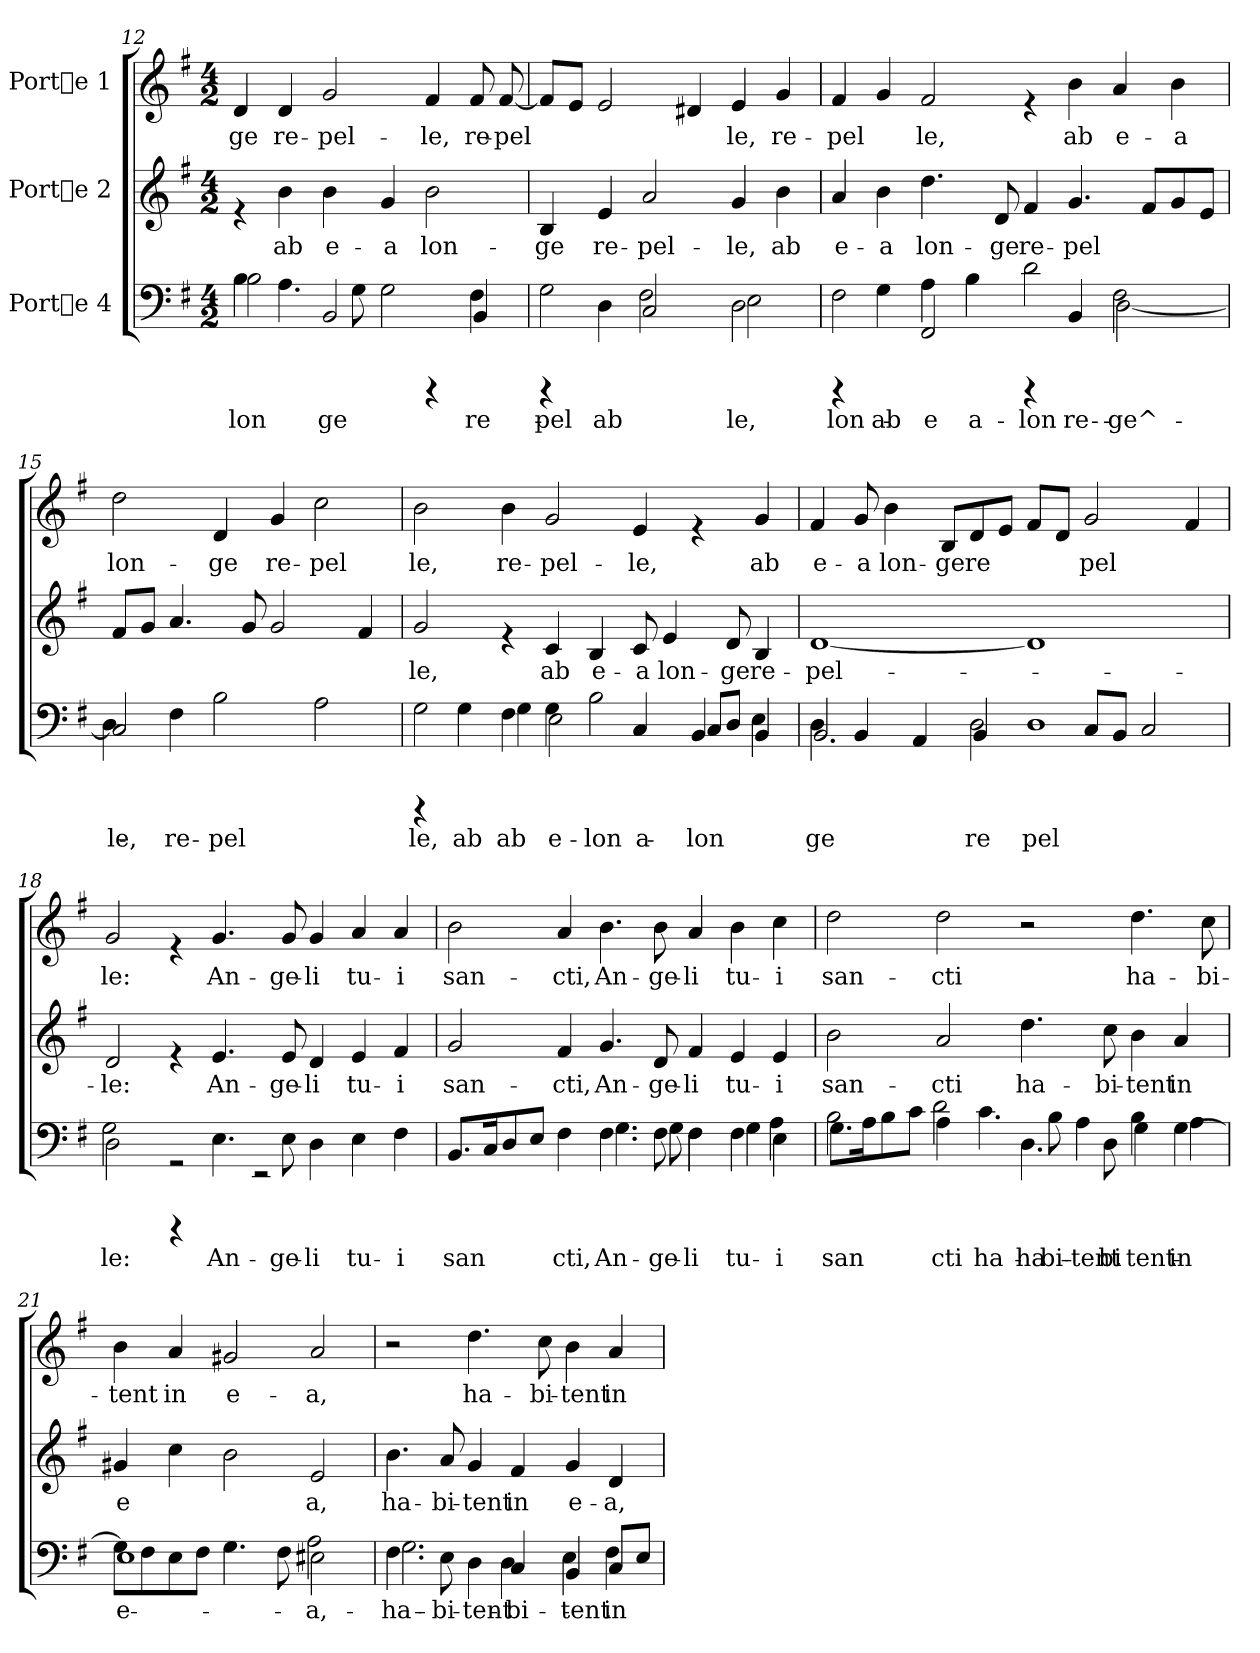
**kern	**text	**kern	**text	**kern	**text
*part3	*part3	*part2	*part2	*part1	*part1
*staff3	*staff3	*staff2	*staff2	*staff1	*staff1
*I"Porte 4	*	*I"Porte 2	*	*I"Porte 1	*
*clefF4	*	*clefG2	*	*clefG2	*
*k[f#]	*	*k[f#]	*	*k[f#]	*
*G:	*	*G:	*	*G:	*
*M4/2	*	*M4/2	*	*M4/2	*
=12	=12	=12	=12	=12	=12
!	!LO:LY:b:cj	!	!	!	!
*^	*	*	*	*	*
!	!	!LO:LY:b:cj	!	!	!	!LO:LY:b:cj
4B\	2B\	lon-	4re	.	4d/	-ge
!	!	!LO:LY:b:cj	!	!LO:LY:b:cj	!	!LO:LY:b:cj
4.A\	.	--	4b\	ab	4d/	re-
!	!	!LO:LY:b:cj	!	!LO:LY:b:cj	!	!LO:LY:b:cj
.	2BB/	-ge	4b\	e-	2g/	-pel-
!	!	!LO:LY:b:cj	!	!	!	!
8G\	.	-	.	.	.	.
!	!	!LO:LY:b:cj	!	!LO:LY:b:cj	!	!
2G\	.	--	4g/	-a	.	.
!	!	!	!	!LO:LY:b:cj	!	!LO:LY:b:cj
.	4rBBBB	.	2b\	lon-	4f#/	-le,
!	!	!LO:LY:b:cj	!	!	!	!
!	!	!LO:LY:b:cj	!	!	!	!LO:LY:b:cj
4F#\	4BB/	re-	.	.	8f#/L	re-
!	!	!	!	!	!	!LO:LY:b:cj
.	.	.	.	.	[<8f#/	-pel
=13	=13	=13	=13	=13	=13	=13
!	!	!LO:LY:b:cj	!	!LO:LY:b:cj	!	!
4rBBBB	2G\	-pel	4B/	-ge	8f#/L]	.
!	!	!	!	!	!	!LO:LY:b:cj
.	.	.	.	.	8e/J	-
!	!	!LO:LY:b:cj	!	!LO:LY:b:cj	!	!LO:LY:b:cj
4D\	.	ab	4e/	re-	2e/	--
!	!	!LO:LY:b:cj	!	!	!	!
!	!	!LO:LY:b:cj	!	!LO:LY:b:cj	!	!
2C/	2F#\	--	2a/	-pel-	.	.
!	!	!	!	!	!	!LO:LY:b:cj
.	.	.	.	.	4d#X/	--
!	!	!LO:LY:b:cj	!	!	!	!
!	!	!LO:LY:b:cj	!	!LO:LY:b:cj	!	!LO:LY:b:cj
2D\	2E\	le,	4g/	-le,	4e/	-le,
!	!	!	!	!LO:LY:b:cj	!	!LO:LY:b:cj
.	.	.	4b\	ab	4g/	re-
!!LO:PB:g=z
=14	=14	=14	=14	=14	=14	=14
!	!	!LO:LY:b:cj	!	!LO:LY:b:cj	!	!LO:LY:b:cj
2F#\	4rBBBB	lon-	4a/	e-	4f#/	-pel
!	!	!LO:LY:b:cj	!	!LO:LY:b:cj	!	!LO:LY:b:cj
.	4G\	-ab	4b\	-a	4g/	-
!	!	!LO:LY:b:cj	!	!	!	!
!	!	!LO:LY:b:cj	!	!LO:LY:b:cj	!	!LO:LY:b:cj
2FF#/	4A\	e-	4.dd\	lon-	2f#/	-le,
!	!	!LO:LY:b:cj	!	!	!	!
.	4B\	-a	.	.	.	.
!	!	!	!	!LO:LY:b:cj	!	!
.	.	.	8d/	-ge	.	.
!	!	!LO:LY:b:cj	!	!LO:LY:b:cj	!	!
4rBBBB	2d\	lon-	4f#/	re-	4re	.
!	!	!LO:LY:b:cj	!	!LO:LY:b:cj	!	!LO:LY:b:cj
4BB/	.	-re-	4.g/	-pel	4b\	ab
!	!	!LO:LY:b:cj	!	!	!	!
!	!	!LO:LY:b:cj	!	!	!	!LO:LY:b:cj
2F#\	[>2D\	-ge^	.	.	4a/	e-
!	!	!	!	!LO:LY:b:cj	!	!
.	.	.	8f#/L	-	.	.
!	!	!	!	!LO:LY:b:cj	!	!LO:LY:b:cj
.	.	.	8g/	--	4b\	-a
!	!	!	!	!LO:LY:b:cj	!	!
.	.	.	8e/J	--	.	.
!!LO:LB:g=z
=15	=15	=15	=15	=15	=15	=15
!	!	!LO:LY:b:cj	!	!LO:LY:b:cj	!	!LO:LY:b:cj
2C/	4D\]	le,	8f#/L	--	2dd\	lon-
!	!	!	!	!LO:LY:b:cj	!	!
.	.	.	8g/J	--	.	.
!	!	!LO:LY:b:cj	!	!LO:LY:b:cj	!	!
.	4F#\	re-	4.a/	--	.	.
!	!	!LO:LY:b:cj	!	!	!	!LO:LY:b:cj
1ryy	2B\	-pel	.	.	4d/	-ge
!	!	!	!	!LO:LY:b:cj	!	!
.	.	.	8g/	--	.	.
!	!	!	!	!LO:LY:b:cj	!	!LO:LY:b:cj
.	.	.	2g/	--	4g/	re-
!	!	!LO:LY:b:cj	!	!	!	!LO:LY:b:cj
.	2A\	-	.	.	2cc\	-pel
!	!	!	!	!LO:LY:b:cj	!	!
.	.	.	4f#/	--	.	.
=16	=16	=16	=16	=16	=16	=16
!	!	!LO:LY:b:cj	!	!LO:LY:b:cj	!	!LO:LY:b:cj
4rBBBB	2G\	-le,	2g/	-le,	2b\	le,
!	!	!LO:LY:b:cj	!	!	!	!
4G\	.	ab	.	.	.	.
!	!	!LO:LY:b:cj	!	!	!	!
!	!	!LO:LY:b:cj	!	!	!	!LO:LY:b:cj
4F#\	4G\	-ab	4re	.	4b\	re-
!	!	!LO:LY:b:cj	!	!	!	!
!	!	!LO:LY:b:cj	!	!LO:LY:b:cj	!	!LO:LY:b:cj
4G\	2E\	e-	4c/	ab	2g/	-pel-
!	!	!LO:LY:b:cj	!	!LO:LY:b:cj	!	!
2B\	.	-lon-	4B/	e-	.	.
!	!	!LO:LY:b:cj	!	!LO:LY:b:cj	!	!LO:LY:b:cj
.	4C/	-a	8c/	-a	4e/	-le,
!	!	!	!	!LO:LY:b:cj	!	!
.	.	.	4e/	lon-	.	.
!	!	!LO:LY:b:cj	!	!	!	!
!	!	!LO:LY:b:cj	!	!	!	!
4BB/	8C/L	lon	.	.	4re	.
!	!	!LO:LY:b:cj	!	!LO:LY:b:cj	!	!
.	8D/J	-	8d/	-ge	.	.
!	!	!LO:LY:b:cj	!	!	!	!
!	!	!LO:LY:b:cj	!	!LO:LY:b:cj	!	!LO:LY:b:cj
4BB/	4E\	--	4B/	re-	4g/	ab
=17	=17	=17	=17	=17	=17	=17
!	!	!LO:LY:b:cj	!	!	!	!
!	!	!LO:LY:b:cj	!	!LO:LY:b:cj	!	!LO:LY:b:cj
4D\	2.BB/	ge	[<1d	-pel-	4f#/	e-
!	!	!LO:LY:b:cj	!	!	!	!LO:LY:b:cj
4BB/	.	-	.	.	8g/	-a
!	!	!	!	!	!	!LO:LY:b:cj
.	.	.	.	.	4b\	lon-
!	!	!LO:LY:b:cj	!	!	!	!
4AA/	.	--	.	.	.	.
!	!	!	!	!	!	!LO:LY:b:cj
.	.	.	.	.	8B/L	-ge
!	!	!LO:LY:b:cj	!	!	!	!
!	!	!LO:LY:b:cj	!	!	!	!LO:LY:b:cj
2D\	4BB/	-re-	.	.	8d/	re
!	!	!	!	!	!	!LO:LY:b:cj
.	.	.	.	.	8e/J	-
!	!	!LO:LY:b:cj	!	!	!	!LO:LY:b:cj
.	1D	-pel-	1d]	.	8f#/L	--
!	!	!	!	!	!	!LO:LY:b:cj
.	.	.	.	.	8d/J	--
!	!	!LO:LY:b:cj	!	!	!	!LO:LY:b:cj
8C/L	.	--	.	.	2g/	-pel
!	!	!LO:LY:b:cj	!	!	!	!
8BB/J	.	--	.	.	.	.
!	!	!LO:LY:b:cj	!	!	!	!
2C/	.	--	.	.	.	.
!	!	!	!	!	!	!LO:LY:b:cj
.	.	.	.	.	4f#/	-
!!LO:LB:g=z
=18	=18	=18	=18	=18	=18	=18
!	!	!LO:LY:b:cj	!	!	!	!
!	!	!LO:LY:b:cj	!	!LO:LY:b:cj	!	!LO:LY:b:cj
2D\	2G\	le:	2d/	-le:	2g/	-le:
4rBBBB	2r	.	4re	.	4re	.
!	!	!LO:LY:b:cj	!	!LO:LY:b:cj	!	!LO:LY:b:cj
4.E\	.	An-	4.e/	An-	4.g/	An-
.	2r	.	.	.	.	.
!	!	!LO:LY:b:cj	!	!LO:LY:b:cj	!	!LO:LY:b:cj
8E\	.	-ge-	8e/	-ge-	8g/	-ge-
!	!	!LO:LY:b:cj	!	!LO:LY:b:cj	!	!LO:LY:b:cj
4D\	.	-li	4d/	-li	4g/	-li
!	!	!LO:LY:b:cj	!	!LO:LY:b:cj	!	!LO:LY:b:cj
4E\	2ryy	tu-	4e/	tu-	4a/	tu-
!	!	!LO:LY:b:cj	!	!LO:LY:b:cj	!	!LO:LY:b:cj
4F#\	.	-i	4f#/	-i	4a/	-i
!!LO:PB:g=z
=19	=19	=19	=19	=19	=19	=19
!	!	!LO:LY:b:cj	!	!LO:LY:b:cj	!	!LO:LY:b:cj
8.BB/L	2.ryy	san	2g/	san-	2b\	san-
!	!	!LO:LY:b:cj	!	!	!	!
16C/	.	-	.	.	.	.
!	!	!LO:LY:b:cj	!	!	!	!
8D/	.	--	.	.	.	.
!	!	!LO:LY:b:cj	!	!	!	!
8E/J	.	--	.	.	.	.
!	!	!LO:LY:b:cj	!	!LO:LY:b:cj	!	!LO:LY:b:cj
4F#\	.	-cti,	4f#/	-cti,	4a/	-cti,
!	!	!LO:LY:b:cj	!	!	!	!
!	!	!LO:LY:b:cj	!	!LO:LY:b:cj	!	!LO:LY:b:cj
4.F#\	4.G\	-An-	4.g/	An-	4.b\	An-
!	!	!LO:LY:b:cj	!	!	!	!
!	!	!LO:LY:b:cj	!	!LO:LY:b:cj	!	!LO:LY:b:cj
8F#\	8G\	-ge-	8d/	-ge-	8b\	-ge-
!	!	!LO:LY:b:cj	!	!	!	!
!	!	!LO:LY:b:cj	!	!LO:LY:b:cj	!	!LO:LY:b:cj
4F#\	4F#\	li	4f#/	-li	4a/	-li
!	!	!LO:LY:b:cj	!	!	!	!
!	!	!LO:LY:b:cj	!	!LO:LY:b:cj	!	!LO:LY:b:cj
4F#\	4G\	-tu-	4e/	tu-	4b\	tu-
!	!	!LO:LY:b:cj	!	!	!	!
!	!	!LO:LY:b:cj	!	!LO:LY:b:cj	!	!LO:LY:b:cj
4E\	4A\	i	4e/	-i	4cc\	-i
=20	=20	=20	=20	=20	=20	=20
!	!	!LO:LY:b:cj	!	!	!	!
!	!	!LO:LY:b:cj	!	!LO:LY:b:cj	!	!LO:LY:b:cj
2B\	8.G\L	-san	2b\	san-	2dd\	san-
!	!	!LO:LY:b:cj	!	!	!	!
.	16A\	-	.	.	.	.
!	!	!LO:LY:b:cj	!	!	!	!
.	8B\	--	.	.	.	.
!	!	!LO:LY:b:cj	!	!	!	!
.	8c\J	--	.	.	.	.
!	!	!LO:LY:b:cj	!	!	!	!
!	!	!LO:LY:b:cj	!	!LO:LY:b:cj	!	!LO:LY:b:cj
4A\	2d\	cti	2a/	-cti	2dd\	-cti
!	!	!LO:LY:b:cj	!	!	!	!
4.c\	.	ha-	.	.	.	.
!	!	!LO:LY:b:cj	!	!LO:LY:b:cj	!	!
.	4.D\	-ha-	4.dd\	ha-	2r	.
!	!	!LO:LY:b:cj	!	!	!	!
8B\	.	-bi-	.	.	.	.
!	!	!LO:LY:b:cj	!	!	!	!
4A\	.	-tent	.	.	.	.
!	!	!LO:LY:b:cj	!	!LO:LY:b:cj	!	!
.	8D\	bi-	8cc\	-bi-	.	.
!	!	!LO:LY:b:cj	!	!	!	!
!	!	!LO:LY:b:cj	!	!LO:LY:b:cj	!	!LO:LY:b:cj
4B\	4G\	tent	4b\	-tent	4.dd\	ha-
!	!	!LO:LY:b:cj	!	!	!	!
!	!	!LO:LY:b:cj	!	!LO:LY:b:cj	!	!
[>4G\	4A\	-in	4a/	in	.	.
!	!	!	!	!	!	!LO:LY:b:cj
.	.	.	.	.	8cc\	-bi-
=21	=21	=21	=21	=21	=21	=21
!	!	!LO:LY:b:cj	!	!LO:LY:b:cj	!	!LO:LY:b:cj
8G\L]	1E	-e-	4g#X/	e	4b\	-tent
!	!	!LO:LY:b:cj	!	!	!	!
8F#\	.	-	.	.	.	.
!	!	!LO:LY:b:cj	!	!LO:LY:b:cj	!	!LO:LY:b:cj
8E\	.	--	4cc\	-	4a/	in
!	!	!LO:LY:b:cj	!	!	!	!
8F#\J	.	--	.	.	.	.
!	!	!LO:LY:b:cj	!	!LO:LY:b:cj	!	!LO:LY:b:cj
4.G\	.	--	2b\	--	2g#X/	e-
!	!	!LO:LY:b:cj	!	!	!	!
8F#\	.	--	.	.	.	.
!	!	!LO:LY:b:cj	!	!	!	!
!	!	!LO:LY:b:cj	!	!LO:LY:b:cj	!	!LO:LY:b:cj
2E#X\	2A\	a,	2e/	-a,	2a/	-a,
!!LO:LB:g=z
=22	=22	=22	=22	=22	=22	=22
!	!	!LO:LY:b:cj	!	!	!	!
!	!	!LO:LY:b:cj	!	!LO:LY:b:cj	!	!
4.F#\	2.G\	-ha-	4.b\	ha-	2r	.
!	!	!LO:LY:b:cj	!	!LO:LY:b:cj	!	!
8E\	.	-bi-	8a/	-bi-	.	.
!	!	!LO:LY:b:cj	!	!LO:LY:b:cj	!	!LO:LY:b:cj
4D\	.	-tent	4g/	-tent	4.dd\	ha-
!	!	!LO:LY:b:cj	!	!	!	!
!	!	!LO:LY:b:cj	!	!LO:LY:b:cj	!	!
4C/	4D\	bi-	4f#/	in	.	.
!	!	!	!	!	!	!LO:LY:b:cj
.	.	.	.	.	8cc\	-bi-
!	!	!LO:LY:b:cj	!	!	!	!
!	!	!LO:LY:b:cj	!	!LO:LY:b:cj	!	!LO:LY:b:cj
4BB/	4E\	tent	4g/	e-	4b\	-tent
!	!	!LO:LY:b:cj	!	!	!	!
!	!	!LO:LY:b:cj	!	!LO:LY:b:cj	!	!LO:LY:b:cj
8C/L	4F#\	-in	4d/	-a,	4a/	in
!	!	!LO:LY:b:cj	!	!	!	!
8E/J	.	--	.	.	.	.
*v	*v	*	*	*	*	*
=	=	=	=	=	=
*-	*-	*-	*-	*-	*-
